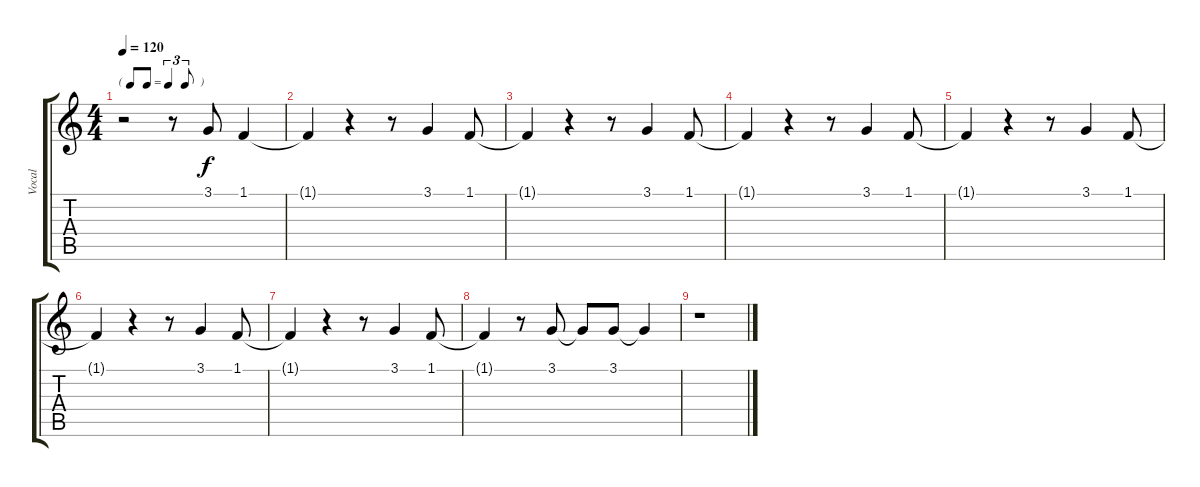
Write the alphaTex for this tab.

\track ("Vocal" "Vocal") {instrument synthvoice}
\staff {score tabs}
\tuning (E4 B3 G3 D3 A2 E2) {hide}
\ts (4 4)
\tf triplet8th
\tempo 120
\clef g2
\ks c
r.2{dy f} r.8 3.1.8 1.1.4 |
1.1{t}.4 r.4 r.8 3.1.4 1.1.8 |
1.1{t}.4 r.4 r.8 3.1.4 1.1.8 |
1.1{t}.4 r.4 r.8 3.1.4 1.1.8 |
1.1{t}.4 r.4 r.8 3.1.4 1.1.8 |
1.1{t}.4 r.4 r.8 3.1.4 1.1.8 |
1.1{t}.4 r.4 r.8 3.1.4 1.1.8 |
1.1{t}.4 r.8 3.1.8 3.1{t}.8 3.1.8 3.1{t}.4 |
r.1
